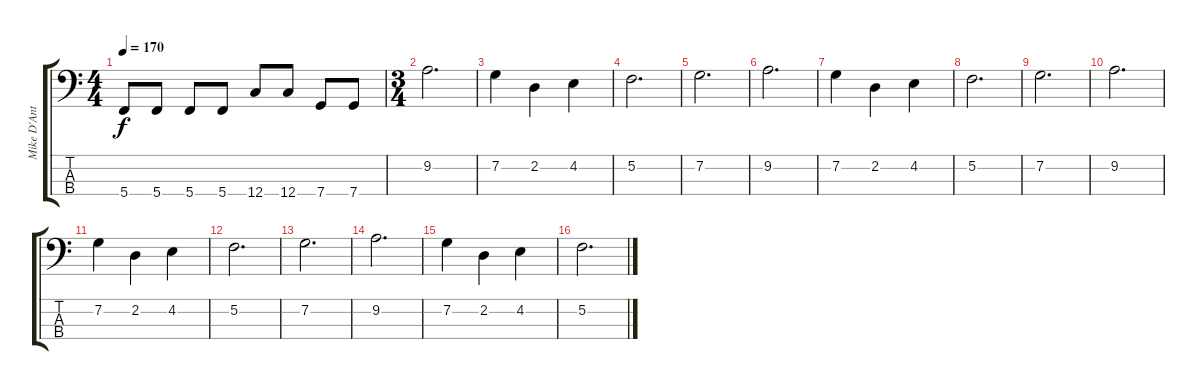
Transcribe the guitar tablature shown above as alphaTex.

\track ("Mike D'Antonio" "Mike D'Ant") {instrument electricbassfinger}
\staff {score tabs}
\tuning (F2 C2 G1 C1) {hide}
\ts (4 4)
\tempo 170
\clef f4
\ks c
5.4.8{dy f} 5.4.8 5.4.8 5.4.8 12.4.8 12.4.8 7.4.8 7.4.8 |
\ts (3 4)
9.2.2{d} |
7.2.4 2.2.4 4.2.4 |
5.2.2{d} |
7.2.2{d} |
9.2.2{d} |
7.2.4 2.2.4 4.2.4 |
5.2.2{d} |
7.2.2{d} |
9.2.2{d} |
7.2.4 2.2.4 4.2.4 |
5.2.2{d} |
7.2.2{d} |
9.2.2{d} |
7.2.4 2.2.4 4.2.4 |
5.2.2{d}
